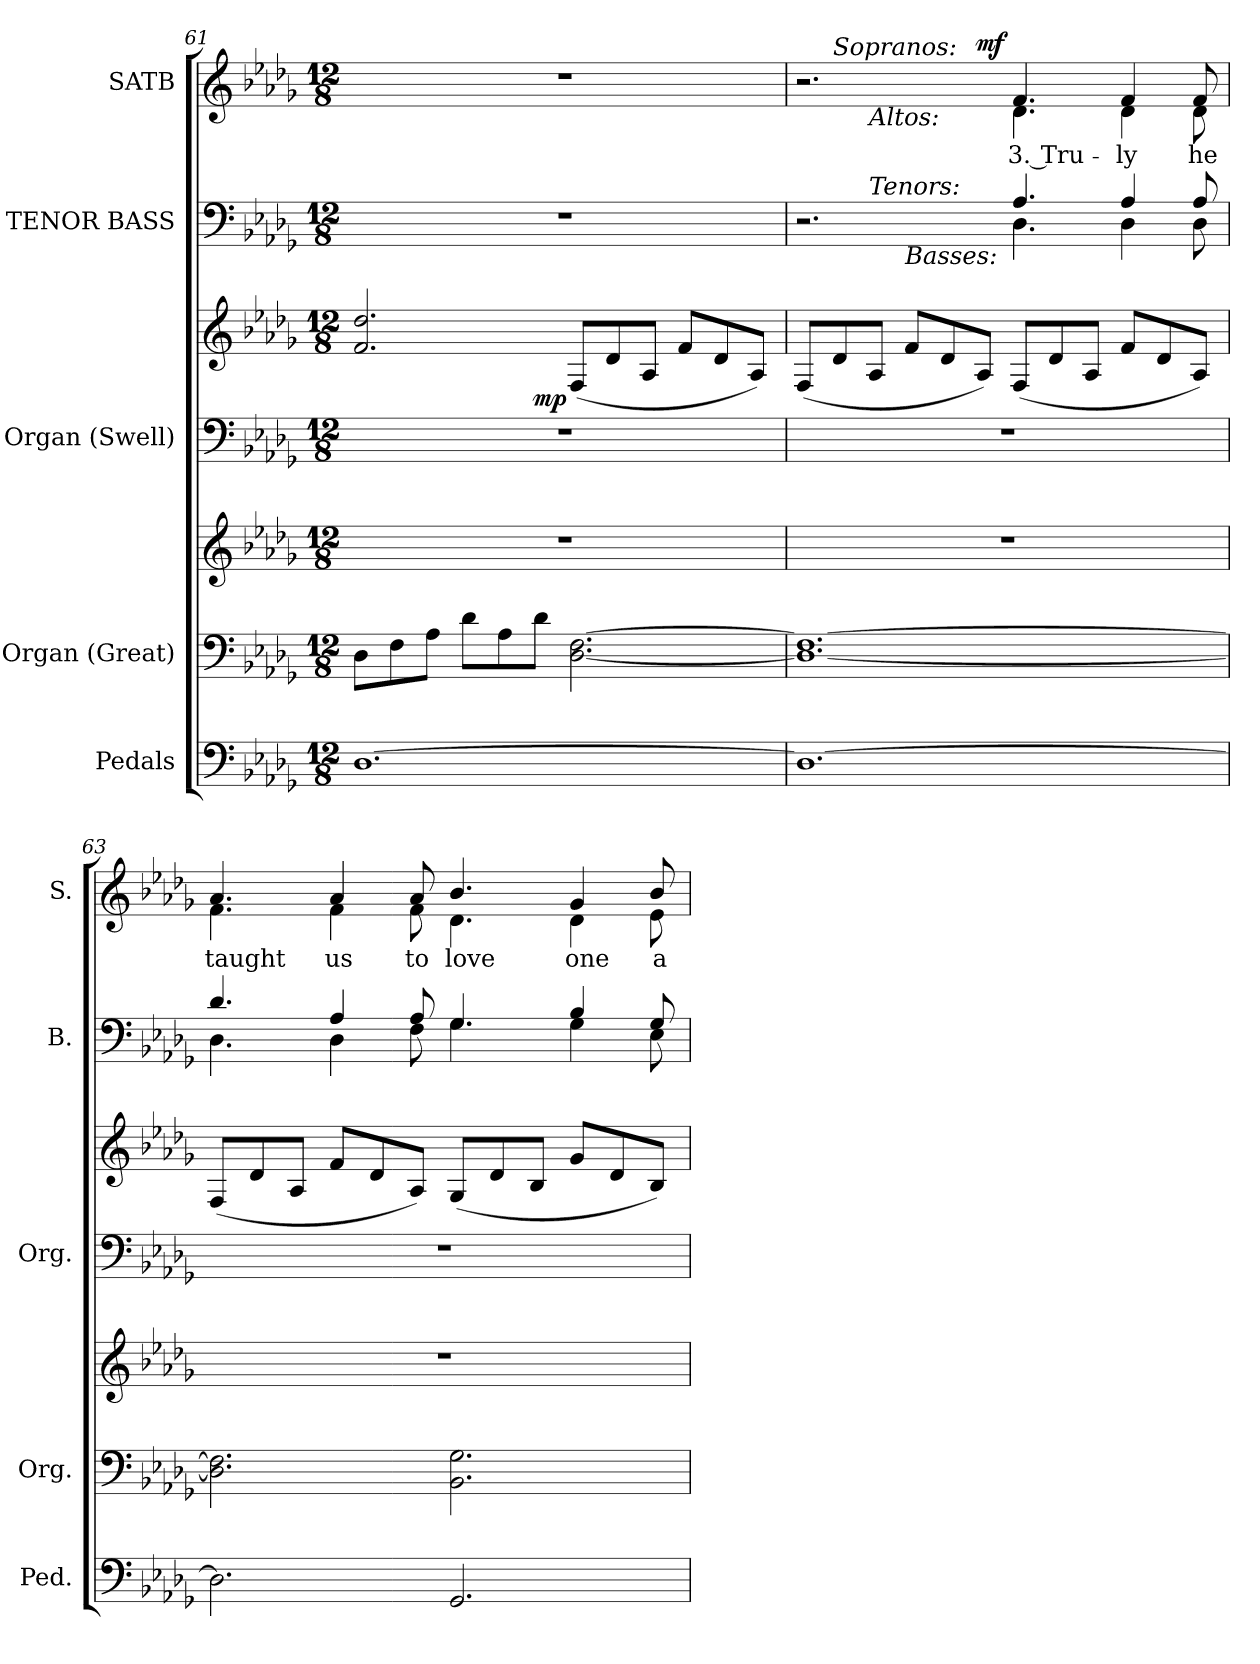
**kern	**kern	**kern	**kern	**kern	**dynam	**kern	**kern	**text	**dynam
*part5	*part4	*part4	*part3	*part3	*part3	*part2	*part1	*part1	*part1
*staff7	*staff6	*staff5	*staff4	*staff3	*staff3/4	*staff2	*staff1	*staff1	*staff1
*I"Pedals	*I"Organ (Great)	*	*I"Organ (Swell)	*	*	*I"TENOR BASS	*I"SATB	*	*
*I'Ped.	*I'Org.	*	*I'Org.	*	*	*I'B.	*I'S.	*	*
!!LO:LB:g=z
*clefF4	*clefF4	*clefG2	*clefF4	*clefG2	*	*clefF4	*clefG2	*	*
*k[b-e-a-d-g-]	*k[b-e-a-d-g-]	*k[b-e-a-d-g-]	*k[b-e-a-d-g-]	*k[b-e-a-d-g-]	*	*k[b-e-a-d-g-]	*k[b-e-a-d-g-]	*	*
*D-:	*D-:	*D-:	*D-:	*D-:	*	*D-:	*D-:	*	*
*M12/8	*M12/8	*M12/8	*M12/8	*M12/8	*	*M12/8	*M12/8	*	*
=61	=61	=61	=61	=61	=61	=61	=61	=61	=61
!	!	!LO:N:vis=1	!LO:N:vis=1	!	!	!LO:N:vis=1	!LO:N:vis=1	!	!
*	*	*	*	*^	*	*	*	*	*
[>1.D-i	8D-i\L	1.r	1.r	2.fi/ 2.dd-i	2ryy	.	1.r	1.r	.	.
.	8Fi\	.	.	.	.	.	.	.	.	.
.	8A-i\J	.	.	.	.	.	.	.	.	.
.	8d-i\L	.	.	.	.	.	.	.	.	.
.	8A-i\	.	.	.	8ryy	.	.	.	.	.
.	8d-i\J	.	.	.	2..ryy	mp	.	.	.	.
.	[<2.D-i\ [>2.Fi	.	.	(8Fi/L	.	.	.	.	.	.
.	.	.	.	8d-i/	.	.	.	.	.	.
.	.	.	.	8A-i/J	.	.	.	.	.	.
.	.	.	.	8fi/L	.	.	.	.	.	.
.	.	.	.	8d-i/	.	.	.	.	.	.
.	.	.	.	8A-i/J)	.	.	.	.	.	.
=62	=62	=62	=62	=62	=62	=62	=62	=62	=62	=62
!	!	!LO:N:vis=1	!LO:N:vis=1	!	!	!	!	!	!	!
*	*	*	*	*	*	*	*^	*^	*	*
*	*	*	*	*	*	*	*	*^	*	*^	*	*
*	*	*	*	*	*	*	*	*	*^	*	*	*^	*	*
*	*	*	*	*v	*v	*	*	*	*	*	*	*	*	*^	*	*
1.D-i_>	1.D-i_< 1.Fi_>	1.r	1.r	(8Fi/L	.	2.r	2.ryy	4ryy	4.ryy	2.r	2.ryy	2ryy	8ryy	4ryy	.	.
!	!	!	!	!	!	!	!	!	!	!	!	!	!LO:TX:a:i:t=Sopranos&colon;	!	!	!
.	.	.	.	8d-i/	.	.	.	.	.	.	.	.	1ryy	.	.	.
!	!	!	!	!	!	!	!	!	!	!	!	!	!	!LO:TX:b:i:t=Altos&colon;	!	!
!	!	!	!	!	!	!	!	!LO:TX:a:i:t=Tenors&colon;	!	!	!	!	!	!	!	!
.	.	.	.	8A-i/J	.	.	.	1ryy	.	.	.	.	.	1ryy	.	.
!	!	!	!	!	!	!	!	!	!LO:TX:b:i:t=Basses&colon;	!	!	!	!	!	!	!
.	.	.	.	8fi/L	.	.	.	.	1ryy	.	.	.	.	.	.	.
.	.	.	.	8d-i/	.	.	.	.	.	.	.	8ryy	.	.	.	.
.	.	.	.	8A-i/J)	.	.	.	.	.	.	.	2..ryy	.	.	.	mf
!	!	!	!	!	!	!	!	!	!	!	!	!	!	!	!LO:LY:b:color=#000000	!
.	.	.	.	(8Fi/L	.	4.A-i/	4.D-i\	.	.	4.fi/	4.d-i\	.	.	.	3. Tru-	.
.	.	.	.	8d-i/	.	.	.	.	.	.	.	.	.	.	.	.
.	.	.	.	8A-i/J	.	.	.	.	.	.	.	.	.	.	.	.
!	!	!	!	!	!	!	!	!	!	!	!	!	!	!	!LO:LY:b:color=#000000	!
.	.	.	.	8fi/L	.	4A-i/	4D-i\	.	.	4fi/	4d-i\	.	4.ryy	.	-ly	.
.	.	.	.	8d-i/	.	.	.	4ryy	.	.	.	.	.	4ryy	.	.
!	!	!	!	!	!	!	!	!	!	!	!	!	!	!	!LO:LY:b:color=#000000	!
.	.	.	.	8A-i/J)	.	8A-i/	8D-i\	.	8ryy	8fi/	8d-i\	.	.	.	he	.
=63	=63	=63	=63	=63	=63	=63	=63	=63	=63	=63	=63	=63	=63	=63	=63	=63
!	!	!LO:N:vis=1	!LO:N:vis=1	!	!	!	!	!	!	!	!	!	!	!	!	!
*	*	*	*	*	*	*	*v	*v	*v	*	*	*	*	*	*	*
*	*	*	*	*	*	*	*	*v	*v	*v	*v	*v	*	*
*	*	*	*	*	*	*^	*	*^	*	*
*	*	*	*	*	*	*	*	*^	*	*^	*	*
*	*	*	*	*	*	*	*	*	*	*	*	*^	*	*
*	*	*	*	*	*	*	*	*	*	*	*	*	*^	*	*
!	!	!	!	!	!	!	!	!	!	!	!	!	!	!	!LO:LY:b:color=#000000	!
*	*	*	*	*	*	*	*v	*v	*v	*	*	*	*	*	*	*
*	*	*	*	*	*	*	*	*	*v	*v	*v	*v	*	*
2.D-i\]	2.D-i\] 2.Fi]	1.r	1.r	(8Fi/L	.	4.d-i/	4.D-i\	4.a-i/	4.fi\	taught	.
.	.	.	.	8d-i/	.	.	.	.	.	.	.
.	.	.	.	8A-i/J	.	.	.	.	.	.	.
!	!	!	!	!	!	!	!	!	!	!LO:LY:b:color=#000000	!
.	.	.	.	8fi/L	.	4A-i/	4D-i\	4a-i/	4fi\	us	.
.	.	.	.	8d-i/	.	.	.	.	.	.	.
!	!	!	!	!	!	!	!	!	!	!LO:LY:b:color=#000000	!
.	.	.	.	8A-i/J)	.	8A-i/	8Fi\	8a-i/	8fi\	to	.
!	!	!	!	!	!	!	!	!	!	!LO:LY:b:color=#000000	!
2.GG-i/	2.BB-i\ 2.G-i	.	.	(8G-i/L	.	4.G-i/	4.G-i\	4.b-i/	4.d-i\	love	.
.	.	.	.	8d-i/	.	.	.	.	.	.	.
.	.	.	.	8B-i/J	.	.	.	.	.	.	.
!	!	!	!	!	!	!	!	!	!	!LO:LY:b:color=#000000	!
.	.	.	.	8g-i/L	.	4B-i/	4G-i\	4g-i/	4d-i\	one	.
.	.	.	.	8d-i/	.	.	.	.	.	.	.
!	!	!	!	!	!	!	!	!	!	!LO:LY:b:color=#000000	!
.	.	.	.	8B-i/J)	.	8G-i/	8E-i\	8b-i/	8e-i\	a-	.
*	*	*	*	*	*	*v	*v	*	*	*	*
*	*	*	*	*	*	*	*v	*v	*	*
=	=	=	=	=	=	=	=	=	=
*-	*-	*-	*-	*-	*-	*-	*-	*-	*-
